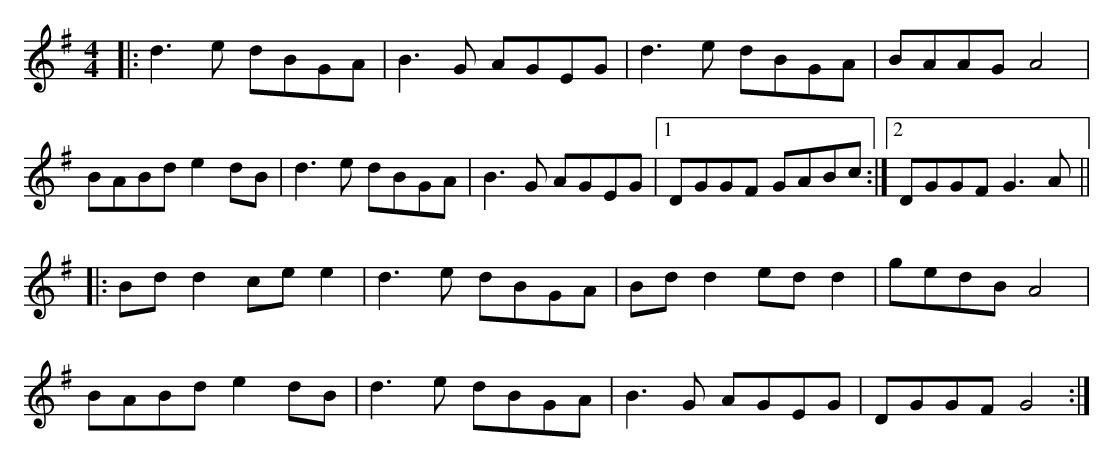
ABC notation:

X:1
M:4/4
K:G
|:d3e dBGA|B3G AGEG|d3e dBGA|BAAG A4|
BABd e2 dB|d3e dBGA|B3G AGEG|1 DGGF GABc:|2 DGGF G3 A||
|:Bd d2 ce e2|d3e dBGA|Bd d2 ed d2|gedB A4|
BABd e2 dB|d3e dBGA|B3G AGEG|DGGF G4:|
